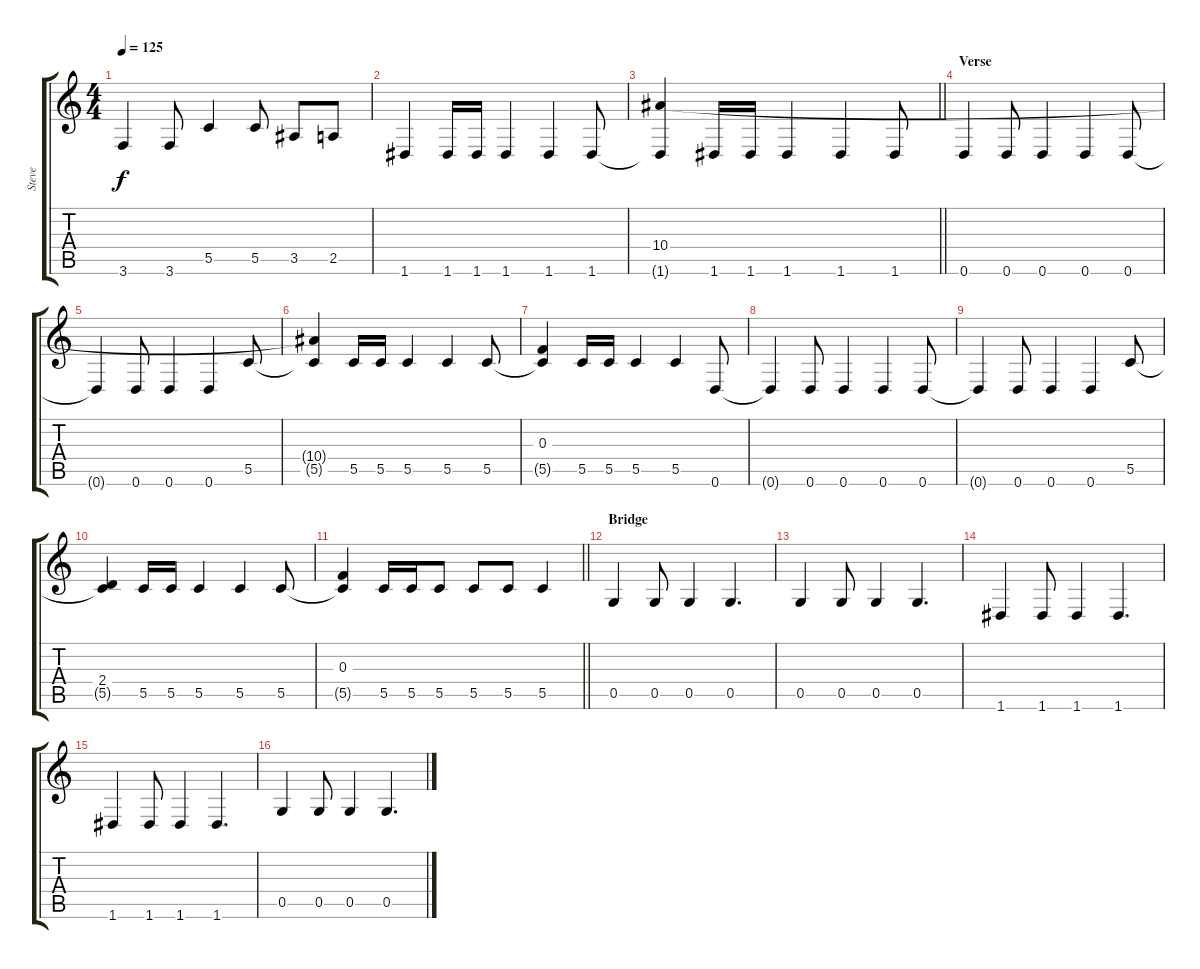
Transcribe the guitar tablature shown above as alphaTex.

\track ("Steve" "Steve") {instrument electricbassfinger}
\staff {score tabs}
\tuning (D4 A3 F3 C3 G2 D2) {hide}
\ts (4 4)
\tempo 125
\clef g2
\ks c
3.6.4{dy f} 3.6.8 5.5.4 5.5.8 3.5.8 2.5.8 |
1.6.4 1.6.16 1.6.16 1.6.4 1.6.4 1.6.8 |
\barLineRight lightlight
(10.4 1.6{t}).4 1.6.16 1.6.16 1.6.4 1.6.4 1.6.8 |
\section ("" "Verse")
0.6.4 0.6.8 0.6.4 0.6.4 0.6.8 |
0.6{t}.4 0.6.8 0.6.4 0.6.4 5.5.8 |
(10.4{t} 5.5{t}).4 5.5.16 5.5.16 5.5.4 5.5.4 5.5.8 |
(0.3 5.5{t}).4 5.5.16 5.5.16 5.5.4 5.5.4 0.6.8 |
0.6{t}.4 0.6.8 0.6.4 0.6.4 0.6.8 |
0.6{t}.4 0.6.8 0.6.4 0.6.4 5.5.8 |
(2.4 5.5{t}).4 5.5.16 5.5.16 5.5.4 5.5.4 5.5.8 |
\barLineRight lightlight
(0.3 5.5{t}).4 5.5.16 5.5.16 5.5.8 5.5.8 5.5.8 5.5.4 |
\section ("" "Bridge")
0.5.4 0.5.8 0.5.4 0.5.4{d} |
0.5.4 0.5.8 0.5.4 0.5.4{d} |
1.6.4 1.6.8 1.6.4 1.6.4{d} |
1.6.4 1.6.8 1.6.4 1.6.4{d} |
0.5.4 0.5.8 0.5.4 0.5.4{d}
